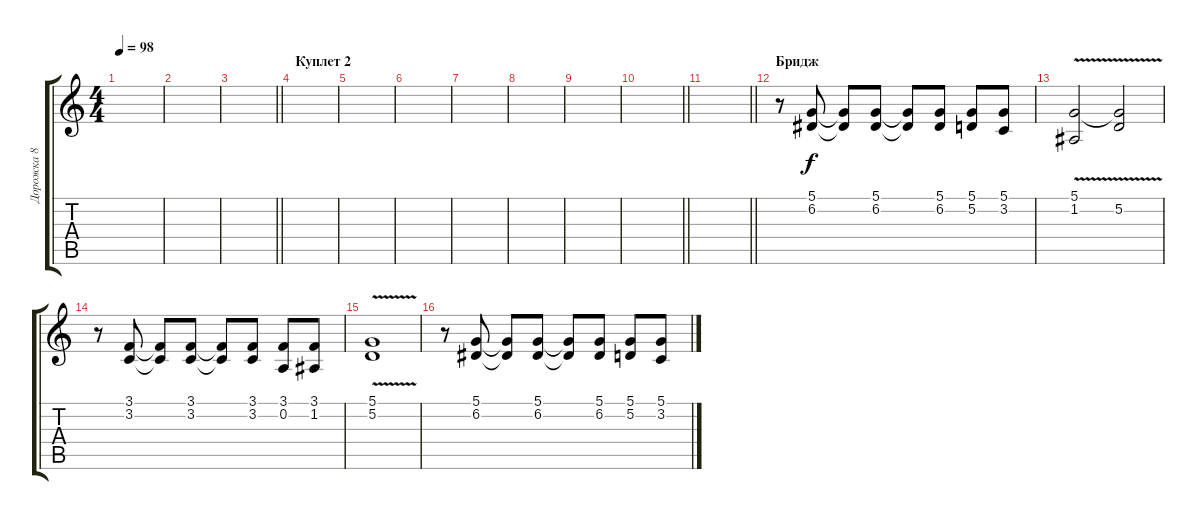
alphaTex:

\track ("Дорожка 8" "Дорожка 8") {instrument violin}
\staff {score tabs}
\tuning (D4 A3 F3 C3 G2 D2) {hide}
\ts (4 4)
\tempo 98
\clef g2
\ks c
|
|
\barLineRight lightlight
|
\section ("" "Куплет 2")
|
|
|
|
|
|
\barLineRight lightlight
|
\section ("" "")
\barLineRight lightlight
|
\section ("" "Бридж")
r.8 (5.1 6.2).8 (5.1{t} 6.2{t}).8 (5.1 6.2).8 (5.1{t} 6.2{t}).8 (5.1 6.2).8 (5.1 5.2).8 (5.1 3.2).8 |
(5.1{v} 1.2{v}).2 (5.1{t} 5.2{v}).2 |
r.8 (3.1 3.2).8 (3.1{t} 3.2{t}).8 (3.1 3.2).8 (3.1{t} 3.2{t}).8 (3.1 3.2).8 (3.1 0.2).8 (3.1 1.2).8 |
(5.1{v} 5.2{v}).1 |
r.8 (5.1 6.2).8 (5.1{t} 6.2{t}).8 (5.1 6.2).8 (5.1{t} 6.2{t}).8 (5.1 6.2).8 (5.1 5.2).8 (5.1 3.2).8
